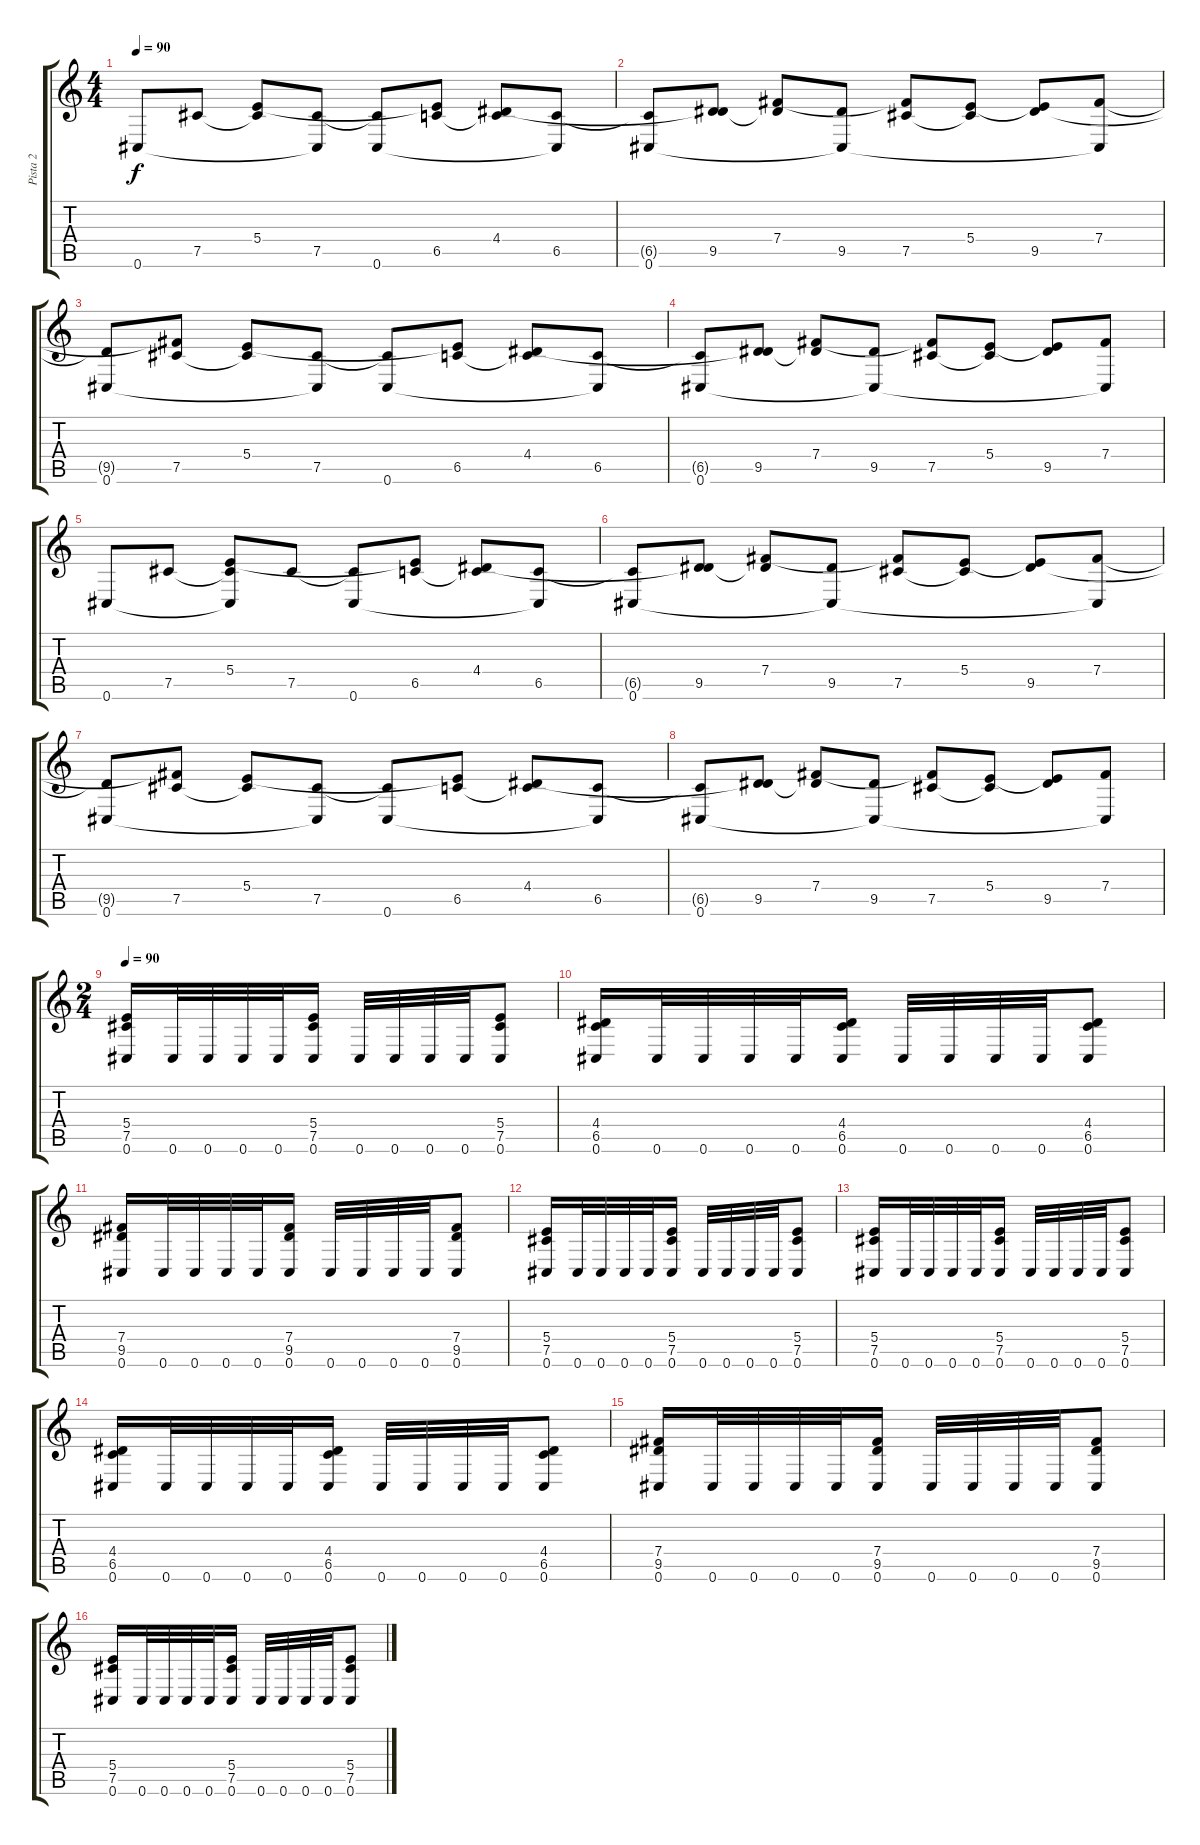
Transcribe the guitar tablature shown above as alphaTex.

\track ("Pista 2" "Pista 2") {instrument overdrivenguitar}
\staff {score tabs}
\tuning (Db4 Ab3 E3 B2 Gb2 Db2) {hide}
\ts (4 4)
\tempo 90
\tempo 125
\tempo 90
\clef g2
\ks c
0.6.8{dy f volume 7 instrument electricguitarclean} 7.5.8 (5.4 7.5{t}).8 (7.5 0.6{t}).8 (7.5{t} 0.6).8 (5.4{t} 6.5).8 (4.4 6.5{t}).8 (6.5 0.6{t}).8 |
(6.5{t} 0.6).8 (4.4{t} 9.5).8 (7.4 9.5{t}).8 (9.5 0.6{t}).8 (7.4{t} 7.5).8 (5.4 7.5{t}).8 (5.4{t} 9.5).8 (7.4 0.6{t}).8 |
(9.5{t} 0.6).8 (7.4{t} 7.5).8 (5.4 7.5{t}).8 (7.5 0.6{t}).8 (7.5{t} 0.6).8 (5.4{t} 6.5).8 (4.4 6.5{t}).8 (6.5 0.6{t}).8 |
(6.5{t} 0.6).8 (4.4{t} 9.5).8 (7.4 9.5{t}).8 (9.5 0.6{t}).8 (7.4{t} 7.5).8 (5.4 7.5{t}).8 (5.4{t} 9.5).8 (7.4 0.6{t}).8 |
0.6.8 7.5.8 (5.4 7.5{t} 0.6{t}).8 7.5.8 (7.5{t} 0.6).8 (5.4{t} 6.5).8 (4.4 6.5{t}).8 (6.5 0.6{t}).8 |
(6.5{t} 0.6).8 (4.4{t} 9.5).8 (7.4 9.5{t}).8 (9.5 0.6{t}).8 (7.4{t} 7.5).8 (5.4 7.5{t}).8 (5.4{t} 9.5).8 (7.4 0.6{t}).8 |
(9.5{t} 0.6).8 (7.4{t} 7.5).8 (5.4 7.5{t}).8 (7.5 0.6{t}).8 (7.5{t} 0.6).8 (5.4{t} 6.5).8 (4.4 6.5{t}).8 (6.5 0.6{t}).8 |
(6.5{t} 0.6).8 (4.4{t} 9.5).8 (7.4 9.5{t}).8 (9.5 0.6{t}).8 (7.4{t} 7.5).8 (5.4 7.5{t}).8 (5.4{t} 9.5).8 (7.4 0.6{t}).8 |
\ts (2 4)
\tempo 90
(5.4 7.5 0.6).16{volume 10 instrument distortionguitar} 0.6.32 0.6.32 0.6.32 0.6.32 (5.4 7.5 0.6).16 0.6.32 0.6.32 0.6.32 0.6.32 (5.4 7.5 0.6).8 |
(4.4 6.5 0.6).16 0.6.32 0.6.32 0.6.32 0.6.32 (4.4 6.5 0.6).16 0.6.32 0.6.32 0.6.32 0.6.32 (4.4 6.5 0.6).8 |
(7.4 9.5 0.6).16 0.6.32 0.6.32 0.6.32 0.6.32 (7.4 9.5 0.6).16 0.6.32 0.6.32 0.6.32 0.6.32 (7.4 9.5 0.6).8 |
(5.4 7.5 0.6).16 0.6.32 0.6.32 0.6.32 0.6.32 (5.4 7.5 0.6).16 0.6.32 0.6.32 0.6.32 0.6.32 (5.4 7.5 0.6).8 |
(5.4 7.5 0.6).16{volume 16 instrument overdrivenguitar} 0.6.32 0.6.32 0.6.32 0.6.32 (5.4 7.5 0.6).16 0.6.32 0.6.32 0.6.32 0.6.32 (5.4 7.5 0.6).8 |
(4.4 6.5 0.6).16 0.6.32 0.6.32 0.6.32 0.6.32 (4.4 6.5 0.6).16 0.6.32 0.6.32 0.6.32 0.6.32 (4.4 6.5 0.6).8 |
(7.4 9.5 0.6).16 0.6.32 0.6.32 0.6.32 0.6.32 (7.4 9.5 0.6).16 0.6.32 0.6.32 0.6.32 0.6.32 (7.4 9.5 0.6).8 |
(5.4 7.5 0.6).16 0.6.32 0.6.32 0.6.32 0.6.32 (5.4 7.5 0.6).16 0.6.32 0.6.32 0.6.32 0.6.32 (5.4 7.5 0.6).8
